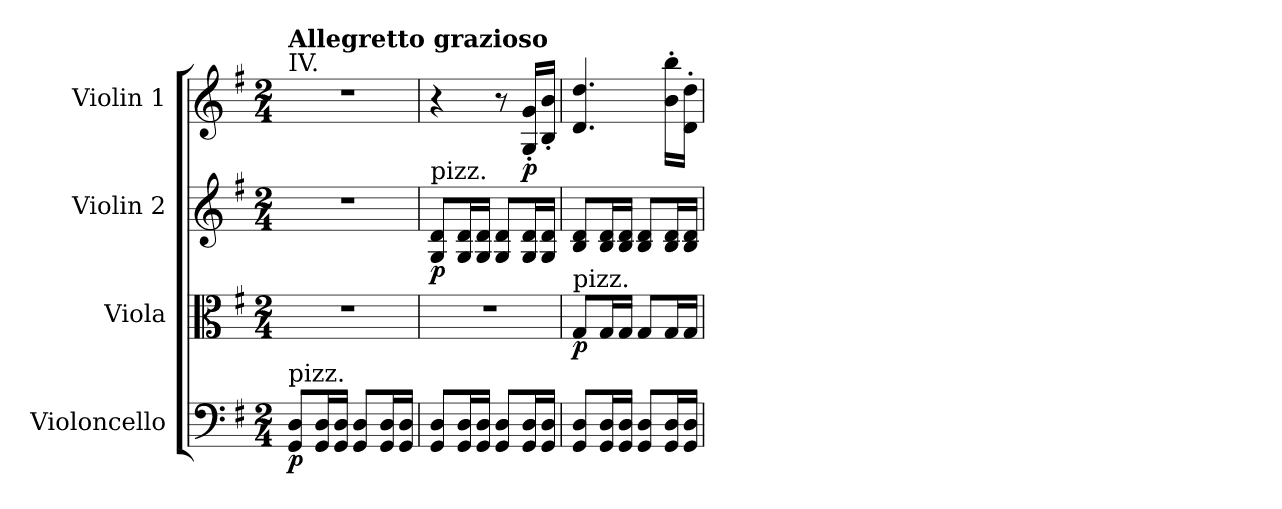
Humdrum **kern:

**kern	**dynam	**kern	**dynam	**kern	**dynam	**kern	**dynam
*part4	*part4	*part3	*part3	*part2	*part2	*part1	*part1
*staff4	*staff4	*staff3	*staff3	*staff2	*staff2	*staff1	*staff1
*I"Violoncello	*	*I"Viola	*	*I"Violin 2	*	*I"Violin 1	*
*I'Vc	*	*I'Vla	*	*I'Vln	*	*I'Vln	*
!!LO:PB:g=z
*clefF4	*	*clefC3	*	*clefG2	*	*clefG2	*
*k[f#]	*	*k[f#]	*	*k[f#]	*	*k[f#]	*
*M2/4	*	*M2/4	*	*M2/4	*	*M2/4	*
=1	=1	=1	=1	=1	=1	=1	=1
!	!	!	!	!	!	!LO:TX:a:t=IV.	!
!	!	!	!	!	!	!LO:TX:a:B:t=Allegretto grazioso	!
!LO:TX:a:t=pizz.	!	!	!	!	!	!	!
!	!LO:DY:b	!	!	!	!	!	!
8GG/ 8D/L	p	2r	.	2r	.	2r	.
16GG/ 16D/L	.	.	.	.	.	.	.
16GG/ 16D/JJ	.	.	.	.	.	.	.
8GG/ 8D/L	.	.	.	.	.	.	.
16GG/ 16D/L	.	.	.	.	.	.	.
16GG/ 16D/JJ	.	.	.	.	.	.	.
=2	=2	=2	=2	=2	=2	=2	=2
!	!	!	!	!LO:TX:a:t=pizz.	!	!	!
!	!	!	!	!	!LO:DY:b	!	!
8GG/ 8D/L	.	2r	.	8G/ 8d/L	p	4r	.
16GG/ 16D/L	.	.	.	16G/ 16d/L	.	.	.
16GG/ 16D/JJ	.	.	.	16G/ 16d/JJ	.	.	.
8GG/ 8D/L	.	.	.	8G/ 8d/L	.	8r	.
!	!	!	!	!	!	!	!LO:DY:b
16GG/ 16D/L	.	.	.	16G/ 16d/L	.	16G/' 16g/'LL	p
16GG/ 16D/JJ	.	.	.	16G/ 16d/JJ	.	16B/' 16b/'JJ	.
=3	=3	=3	=3	=3	=3	=3	=3
!	!	!LO:TX:a:t=pizz.	!	!	!	!	!
!	!	!	!LO:DY:b	!	!	!	!
8GG/ 8D/L	.	8G/L	p	8B/ 8d/L	.	4.d/ 4.dd/	.
16GG/ 16D/L	.	16G/L	.	16B/ 16d/L	.	.	.
16GG/ 16D/JJ	.	16G/JJ	.	16B/ 16d/JJ	.	.	.
8GG/ 8D/L	.	8G/L	.	8B/ 8d/L	.	.	.
16GG/ 16D/L	.	16G/L	.	16B/ 16d/L	.	16b\' 16bb\'LL	.
16GG/ 16D/JJ	.	16G/JJ	.	16B/ 16d/JJ	.	16d\' 16dd\'JJ	.
=	=	=	=	=	=	=	=
*-	*-	*-	*-	*-	*-	*-	*-
